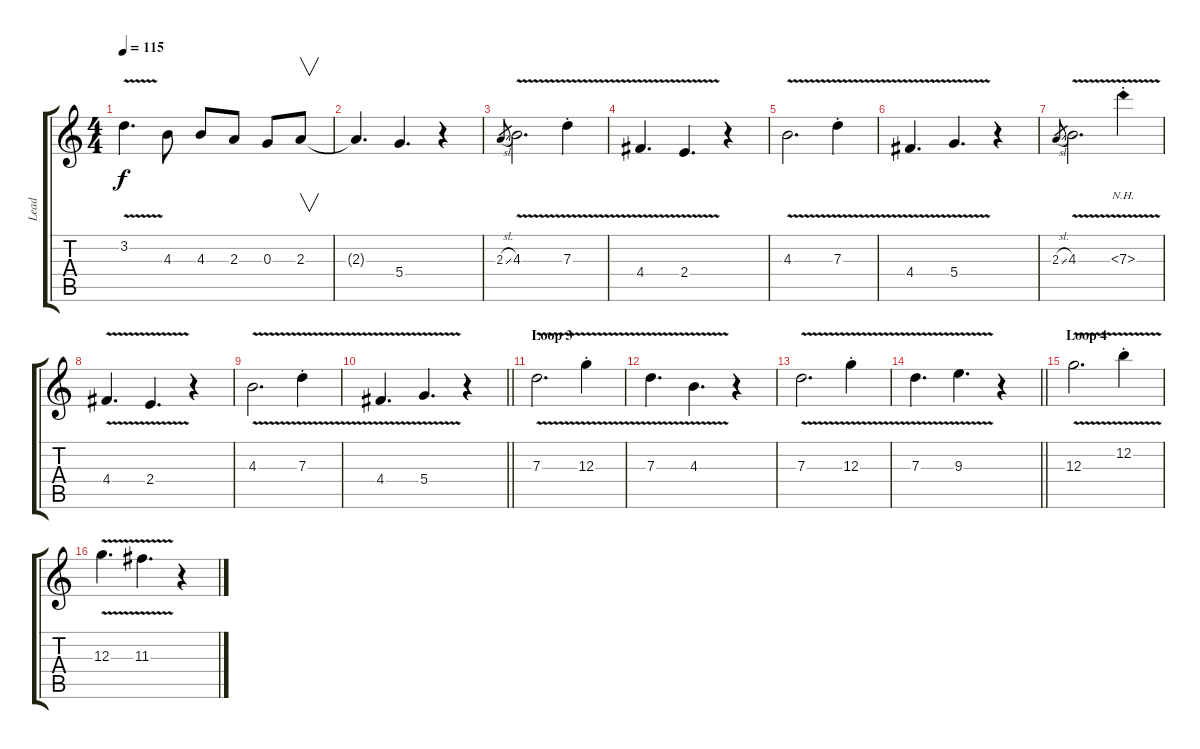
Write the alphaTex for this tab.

\track ("Lead" "Lead") {instrument electricguitarmuted}
\staff {score tabs}
\tuning (E4 B3 G3 D3 A2 E2) {hide}
\ts (4 4)
\tempo 115
\clef g2
\ks c
3.2{v}.4{d dy f} 4.3.8 4.3.8 2.3.8 0.3.8 2.3.8{v} |
2.3{t}.4{d} 5.4.4{d} r.4 |
2.3{sl}.8{gr} 4.3{v}.2{d} 7.3{v st}.4 |
4.4{v}.4{d} 2.4{v}.4{d} r.4 |
4.3{v}.2{d} 7.3{v st}.4 |
4.4{v}.4{d} 5.4{v}.4{d} r.4 |
2.3{sl}.8{gr} 4.3{v}.2{d} 7.3{nh v st}.4 |
4.4{v}.4{d} 2.4{v}.4{d} r.4 |
4.3{v}.2{d} 7.3{v st}.4 |
\barLineRight lightlight
4.4{v}.4{d} 5.4{v}.4{d} r.4 |
\section ("" "Loop 3 ")
7.3{v}.2{d} 12.3{v st}.4 |
7.3{v}.4{d} 4.3{v}.4{d} r.4 |
7.3{v}.2{d} 12.3{v st}.4 |
\barLineRight lightlight
7.3{v}.4{d} 9.3{v}.4{d} r.4 |
\section ("" "Loop 4")
12.3{v}.2{d} 12.2{v st}.4 |
12.3{v}.4{d} 11.3{v}.4{d} r.4
